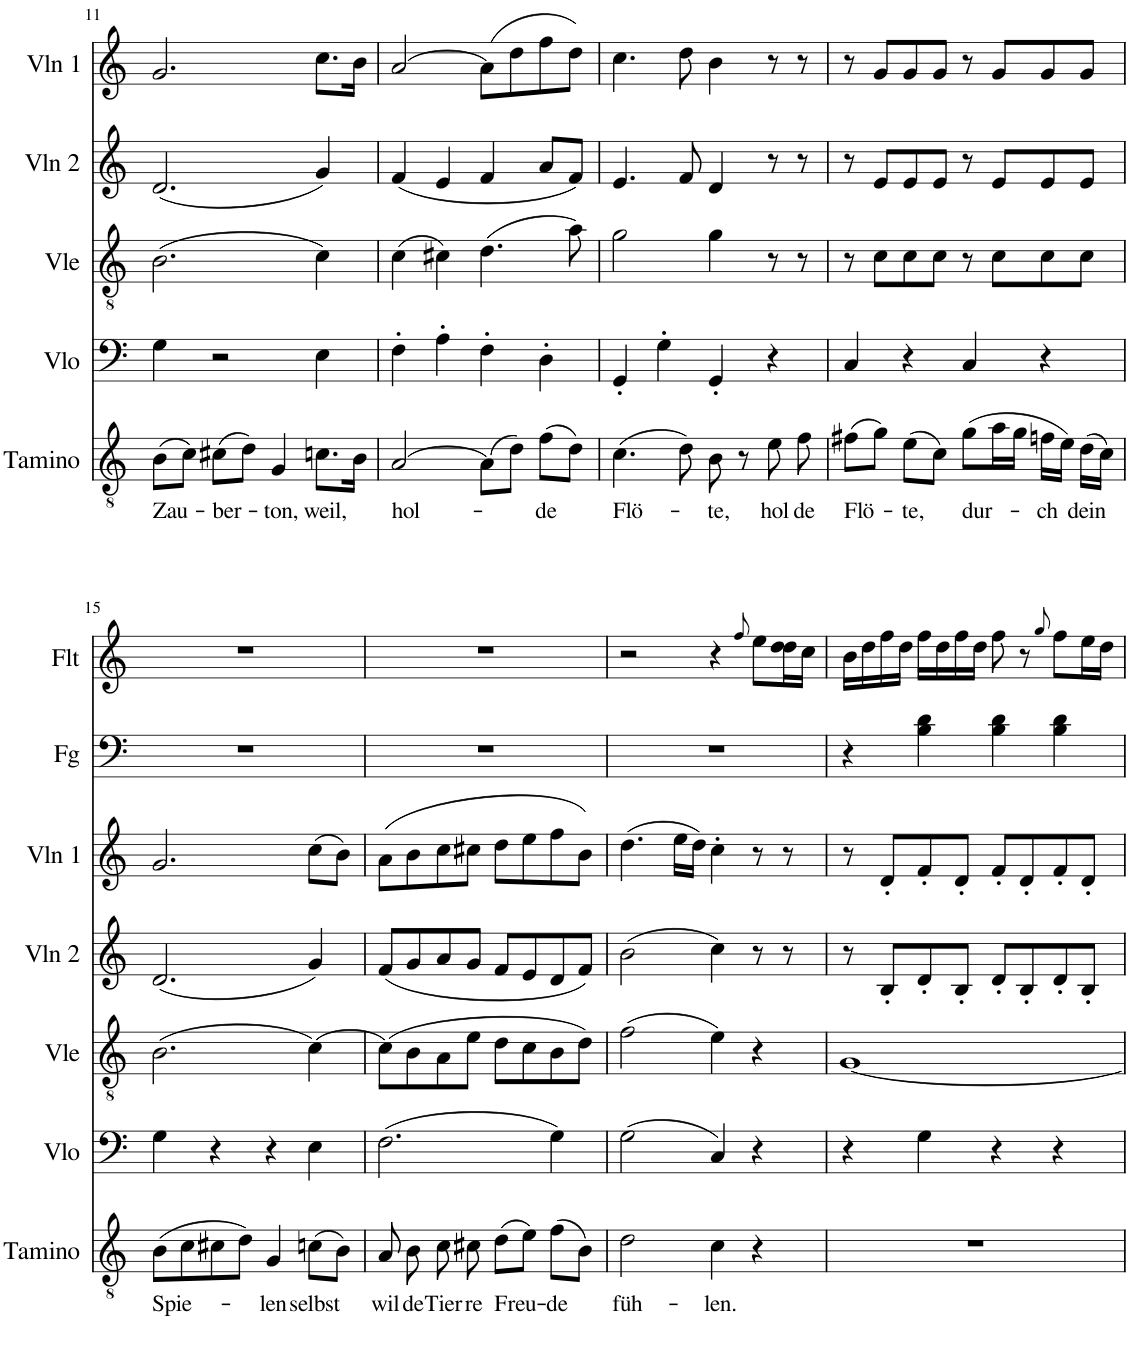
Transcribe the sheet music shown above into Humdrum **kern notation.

**kern	**text	**kern	**kern	**kern	**kern	**kern	**kern
*part7	*part7	*part6	*part5	*part4	*part3	*part2	*part1
*staff7	*staff7	*staff6	*staff5	*staff4	*staff3	*staff2	*staff1
*I"Tamino	*	*I"Vcello	*I"Viole	*I"Violon 2	*I"Violon 1	*I"Fagotti	*I"Flute
*I'Tamino	*	*I'Vlo	*I'Vle	*I'Vln 2	*I'Vln 1	*I'Fg	*I'Flt
!!LO:PB:g=z
*clefGv2	*	*clefF4	*clefGv2	*clefG2	*clefG2	*clefF4	*clefG2
*k[]	*	*k[]	*k[]	*k[]	*k[]	*k[]	*k[]
*M2/2	*	*M2/2	*M2/2	*M2/2	*M2/2	*M2/2	*M2/2
=11	=11	=11	=11	=11	=11	=11	=11
!	!LO:LY:b	!	!	!	!	!	!
(8B\L	Zau-	4G\	(2.B\	(2.d/	2.g/	1r	1r
8c\J)	.	.	.	.	.	.	.
!	!LO:LY:b	!	!	!	!	!	!
(8c#X\L	-ber-	2r	.	.	.	.	.
8d\J)	.	.	.	.	.	.	.
!	!LO:LY:b	!	!	!	!	!	!
4G/	-ton,	.	.	.	.	.	.
!	!LO:LY:b	!	!	!	!	!	!
8.cn\L	-weil,	4E\	4c\)	4g/)	8.cc\L	.	.
16B\Jk	.	.	.	.	16b\Jk	.	.
=12	=12	=12	=12	=12	=12	=12	=12
!	!LO:LY:b	!	!	!	!	!	!
[2A/	hol-	4F'\	(4c\	(4f/	[2a/	1r	1r
.	.	4A'\	4c#X\)	4e/	.	.	.
(8A\L]	.	4F'\	(4.d\	4f/	(8a\L]	.	.
8d\J)	.	.	.	.	8dd\	.	.
!	!LO:LY:b	!	!	!	!	!	!
(8f\L	-de	4D'\	.	8a/L	8ff\	.	.
8d\J)	.	.	8a\)	8f/J)	8dd\J)	.	.
=13	=13	=13	=13	=13	=13	=13	=13
!	!LO:LY:b	!	!	!	!	!	!
(4.c\	Flö-	4GG'/	2g\	4.e/	4.cc\	1r	1r
.	.	4G'\	.	.	.	.	.
8d\)	.	.	.	8f/	8dd\	.	.
!	!LO:LY:b	!	!	!	!	!	!
8B\	-te,	4GG'/	4g\	4d/	4b\	.	.
8r	.	.	.	.	.	.	.
!	!LO:LY:b	!	!	!	!	!	!
8e\	hol-	4r	8r	8r	8r	.	.
!	!LO:LY:b	!	!	!	!	!	!
8f\	-de	.	8r	8r	8r	.	.
=14	=14	=14	=14	=14	=14	=14	=14
!	!LO:LY:b	!	!	!	!	!	!
(8f#X\L	Flö-	4C/	8r	8r	8r	1r	1r
8g\J)	.	.	8c\L	8e/L	8g/L	.	.
!	!LO:LY:b	!	!	!	!	!	!
(8e\L	-te,	4r	8c\	8e/	8g/	.	.
8c\J)	.	.	8c\J	8e/J	8g/J	.	.
!	!LO:LY:b	!	!	!	!	!	!
(8g\L	dur-	4C/	8r	8r	8r	.	.
16a\L	.	.	8c\L	8e/L	8g/L	.	.
16g\JJ	.	.	.	.	.	.	.
!	!LO:LY:b	!	!	!	!	!	!
16fn\LL	-ch	4r	8c\	8e/	8g/	.	.
16e\JJ)	.	.	.	.	.	.	.
!	!LO:LY:b	!	!	!	!	!	!
(16d\LL	dein	.	8c\J	8e/J	8g/J	.	.
16c\JJ)	.	.	.	.	.	.	.
!!LO:LB:g=z
=15	=15	=15	=15	=15	=15	=15	=15
!	!LO:LY:b	!	!	!	!	!	!
(8B\L	Spie-	4G\	(2.B\	(2.d/	2.g/	1r	1r
8c\	.	.	.	.	.	.	.
8c#X\	.	4r	.	.	.	.	.
8d\J)	.	.	.	.	.	.	.
!	!LO:LY:b	!	!	!	!	!	!
4G/	-len	4r	.	.	.	.	.
!	!LO:LY:b	!	!	!	!	!	!
(8cn\L	selbst	4E\	[4c\)	4g/)	(8cc\L	.	.
8B\J)	.	.	.	.	8b\J)	.	.
=16	=16	=16	=16	=16	=16	=16	=16
!	!LO:LY:b	!	!	!	!	!	!
8A/	wil-	(2.F\	(8c\L]	(8f/L	(8a\L	1r	1r
!	!LO:LY:b	!	!	!	!	!	!
8B\	-de	.	8B\	8g/	8b\	.	.
!	!LO:LY:b	!	!	!	!	!	!
8c\	Tier-	.	8A\	8a/	8cc\	.	.
!	!LO:LY:b	!	!	!	!	!	!
8c#X\	-re	.	8e\J	8g/J	8cc#X\J	.	.
!	!LO:LY:b	!	!	!	!	!	!
(8d\L	Freu-	.	8d\L	8f/L	8dd\L	.	.
8e\J)	.	.	8c\	8e/	8ee\	.	.
!	!LO:LY:b	!	!	!	!	!	!
(8f\L	-de	4G\)	8B\	8d/	8ff\	.	.
8B\J)	.	.	8d\J)	8f/J)	8b\J)	.	.
=17	=17	=17	=17	=17	=17	=17	=17
!	!LO:LY:b	!	!	!	!	!	!
2d\	füh-	(2G\	(2f\	(2b\	(4.dd\	1r	2r
.	.	.	.	.	16ee\LL	.	.
.	.	.	.	.	16dd\JJ)	.	.
!	!LO:LY:b	!	!	!	!	!	!
4c\	-len.	4C/)	4e\)	4cc\)	4cc'\	.	4r
.	.	.	.	.	.	.	8qff/
4r	.	4r	4r	8r	8r	.	8ee\L
.	.	.	.	8r	8r	.	16dd\ 16dd\L
.	.	.	.	.	.	.	16cc\JJ
=18	=18	=18	=18	=18	=18	=18	=18
1r	.	4r	[1G	8r	8r	4r	16b\LL
.	.	.	.	.	.	.	16dd\
.	.	.	.	8B'/L	8d'/L	.	16ff\
.	.	.	.	.	.	.	16dd\JJ
.	.	4G\	.	8d'/	8f'/	4B\ 4d\	16ff\LL
.	.	.	.	.	.	.	16dd\
.	.	.	.	8B'/J	8d'/J	.	16ff\
.	.	.	.	.	.	.	16dd\JJ
.	.	4r	.	8d'/L	8f'/L	4B\ 4d\	8ff\
.	.	.	.	8B'/	8d'/	.	8r
.	.	.	.	.	.	.	8qgg/
.	.	4r	.	8d'/	8f'/	4B\ 4d\	8ff\L
.	.	.	.	8B'/J	8d'/J	.	16ee\L
.	.	.	.	.	.	.	16dd\JJ
=	=	=	=	=	=	=	=
*-	*-	*-	*-	*-	*-	*-	*-
